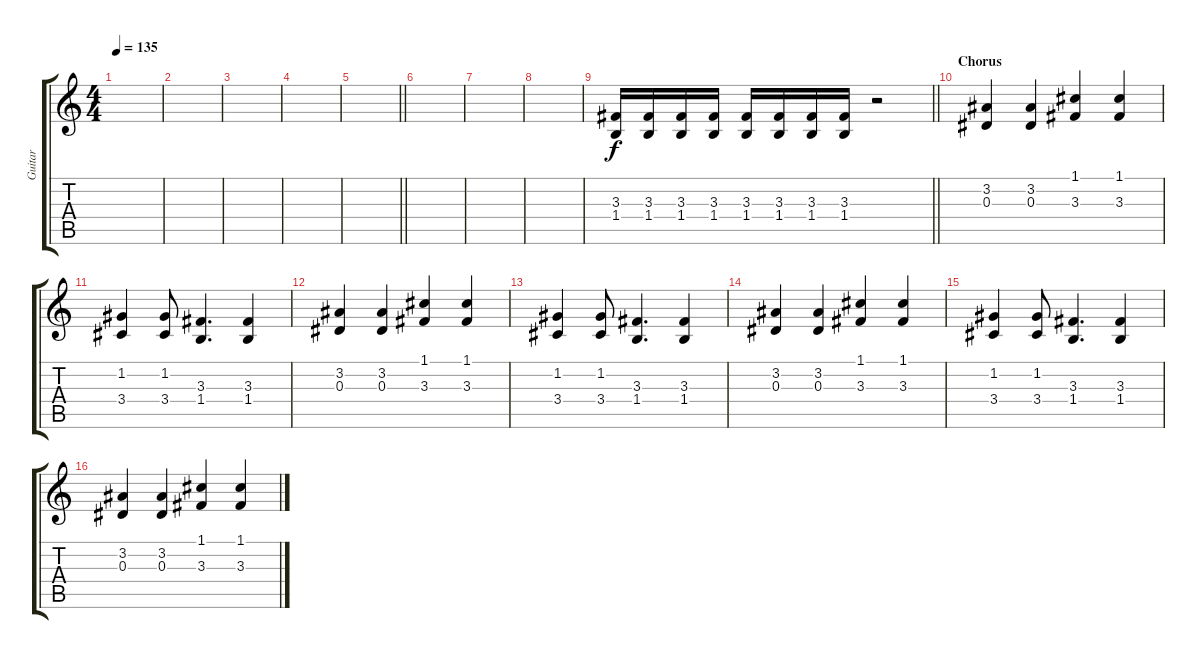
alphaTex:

\track ("Guitar" "Guitar") {instrument distortionguitar}
\staff {score tabs}
\tuning (C4 G3 Eb3 Bb2 F2 C2) {hide}
\ts (4 4)
\tempo 135
\clef g2
\ks c
|
|
|
|
\barLineRight lightlight
|
|
|
|
\barLineRight lightlight
(3.3 1.4).16 (3.3 1.4).16 (3.3 1.4).16 (3.3 1.4).16 (3.3 1.4).16 (3.3 1.4).16 (3.3 1.4).16 (3.3 1.4).16 r.2 |
\section ("" "Chorus")
(3.2 0.3).4 (3.2 0.3).4 (1.1 3.3).4 (1.1 3.3).4 |
(1.2 3.4).4 (1.2 3.4).8 (3.3 1.4).4{d} (3.3 1.4).4 |
(3.2 0.3).4 (3.2 0.3).4 (1.1 3.3).4 (1.1 3.3).4 |
(1.2 3.4).4 (1.2 3.4).8 (3.3 1.4).4{d} (3.3 1.4).4 |
(3.2 0.3).4 (3.2 0.3).4 (1.1 3.3).4 (1.1 3.3).4 |
(1.2 3.4).4 (1.2 3.4).8 (3.3 1.4).4{d} (3.3 1.4).4 |
(3.2 0.3).4 (3.2 0.3).4 (1.1 3.3).4 (1.1 3.3).4
